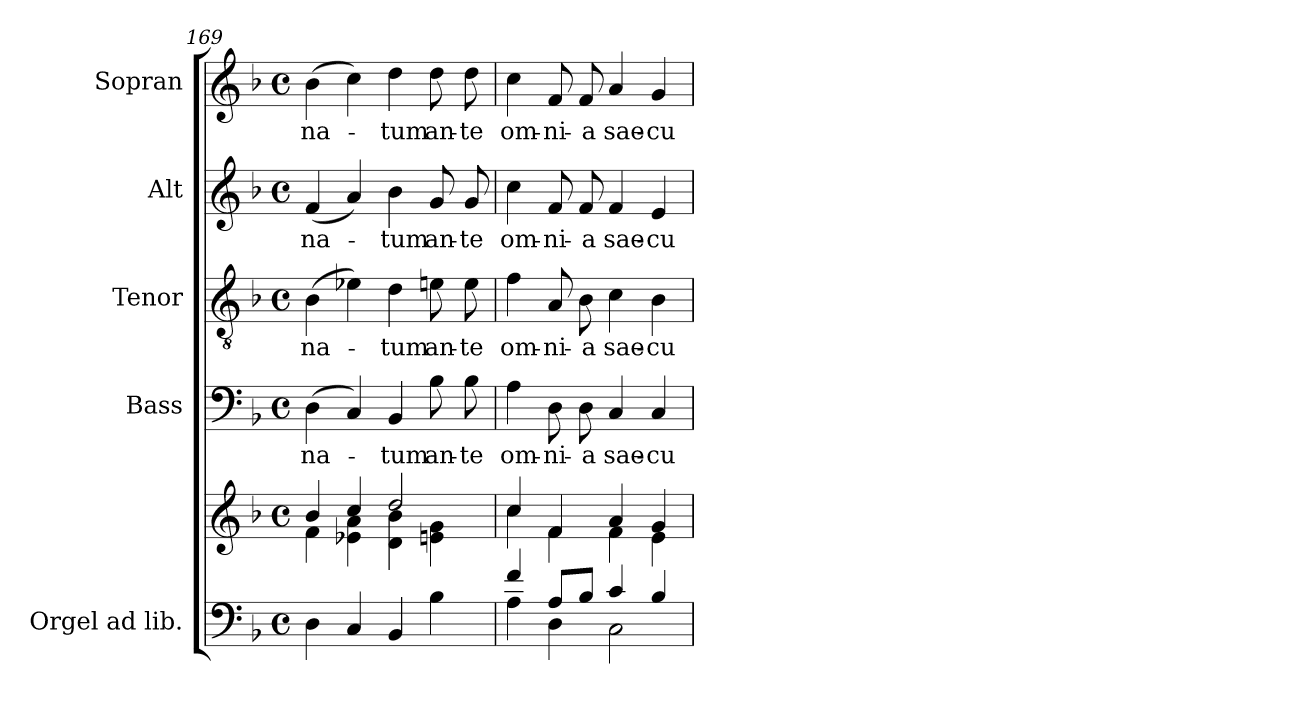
**kern	**kern	**kern	**text	**kern	**text	**kern	**text	**kern	**text
*part5	*part5	*part4	*part4	*part3	*part3	*part2	*part2	*part1	*part1
*staff6	*staff5	*staff4	*staff4	*staff3	*staff3	*staff2	*staff2	*staff1	*staff1
*I"Orgel ad lib.	*	*I"Bass	*	*I"Tenor	*	*I"Alt	*	*I"Sopran	*
*	*	*I'B.	*	*I'T.	*	*I'A.	*	*I'S.	*
!!LO:LB:g=z
*clefF4	*clefG2	*clefF4	*	*clefGv2	*	*clefG2	*	*clefG2	*
*k[b-]	*k[b-]	*k[b-]	*	*k[b-]	*	*k[b-]	*	*k[b-]	*
*F:	*F:	*F:	*	*F:	*	*F:	*	*F:	*
*M4/4	*M4/4	*M4/4	*	*M4/4	*	*M4/4	*	*M4/4	*
*met(c)	*met(c)	*met(c)	*	*met(c)	*	*met(c)	*	*met(c)	*
=169	=169	=169	=169	=169	=169	=169	=169	=169	=169
*	*^	*	*	*	*	*	*	*	*
!	!	!	!	!LO:LY:b	!	!LO:LY:b	!	!LO:LY:b	!	!LO:LY:b
4D\	4b-/	4f\	(>4D\	na-	(>4B-\	na-	(<4f/	na-	(>4b-\	na-
4C/	4cc/	4e-X\ 4a\	4C/)	.	4e-X\)	.	4a/)	.	4cc\)	.
!	!	!	!	!LO:LY:b	!	!LO:LY:b	!	!LO:LY:b	!	!LO:LY:b
4BB-/	2dd/	4d\ 4b-\	4BB-/	-tum	4d\	-tum	4b-\	-tum	4dd\	-tum
!	!	!	!	!LO:LY:b	!	!LO:LY:b	!	!LO:LY:b	!	!LO:LY:b
4B-\	.	4en\ 4g\	8B-\	an-	8en\	an-	8g/	an-	8dd\	an-
!	!	!	!	!LO:LY:b	!	!LO:LY:b	!	!LO:LY:b	!	!LO:LY:b
.	.	.	8B-\	-te	8e\	-te	8g/	-te	8dd\	-te
=170	=170	=170	=170	=170	=170	=170	=170	=170	=170	=170
*^	*	*	*	*	*	*	*	*	*	*
!	!	!	!	!	!LO:LY:b	!	!LO:LY:b	!	!LO:LY:b	!	!LO:LY:b
4f/	4A\	4cc/	4cc\	4A\	om-	4f\	om-	4cc\	om-	4cc\	om-
!	!	!	!	!	!LO:LY:b	!	!LO:LY:b	!	!LO:LY:b	!	!LO:LY:b
8A/L	4D\	4f/	4f\	8D\	-ni-	8A/	-ni-	8f/	-ni-	8f/	-ni-
!	!	!	!	!	!LO:LY:b	!	!LO:LY:b	!	!LO:LY:b	!	!LO:LY:b
8B-/J	.	.	.	8D\	-a	8B-\	-a	8f/	-a	8f/	-a
!	!	!	!	!	!LO:LY:b	!	!LO:LY:b	!	!LO:LY:b	!	!LO:LY:b
4c/	2C\	4a/	4f\	4C/	sae-	4c\	sae-	4f/	sae-	4a/	sae-
!	!	!	!	!	!LO:LY:b	!	!LO:LY:b	!	!LO:LY:b	!	!LO:LY:b
4B-/	.	4g/	4e\	4C/	-cu-	4B-\	-cu-	4e/	-cu-	4g/	-cu-
*v	*v	*	*	*	*	*	*	*	*	*	*
*	*v	*v	*	*	*	*	*	*	*	*
=	=	=	=	=	=	=	=	=	=
*-	*-	*-	*-	*-	*-	*-	*-	*-	*-
